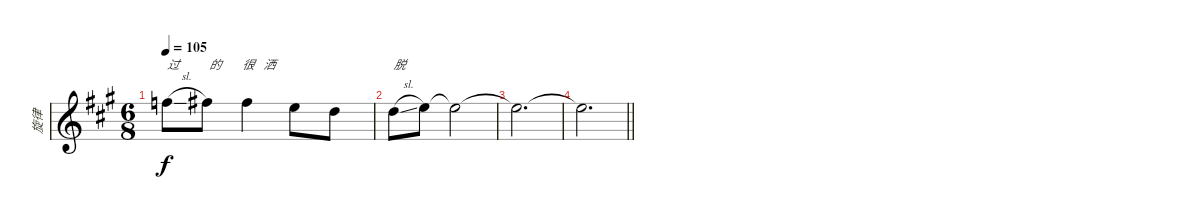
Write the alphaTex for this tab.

\track ("旋律" "旋律") {instrument acousticguitarsteel}
\staff {score}
\tuning (E4 B3 G3 D3 A2 E2) {hide}
\ts (6 8)
\tempo 105
\clef g2
\ks a
6.2{sl}.8{txt "过          的       很   洒" dy f} 7.2.8 7.2.4 5.2.8 3.2.8 |
3.2{sl}.8{txt "脱"} 5.2.8 5.2{t}.2 |
5.2{t}.2{d} |
\barLineRight lightlight
5.2{t}.2{d}
